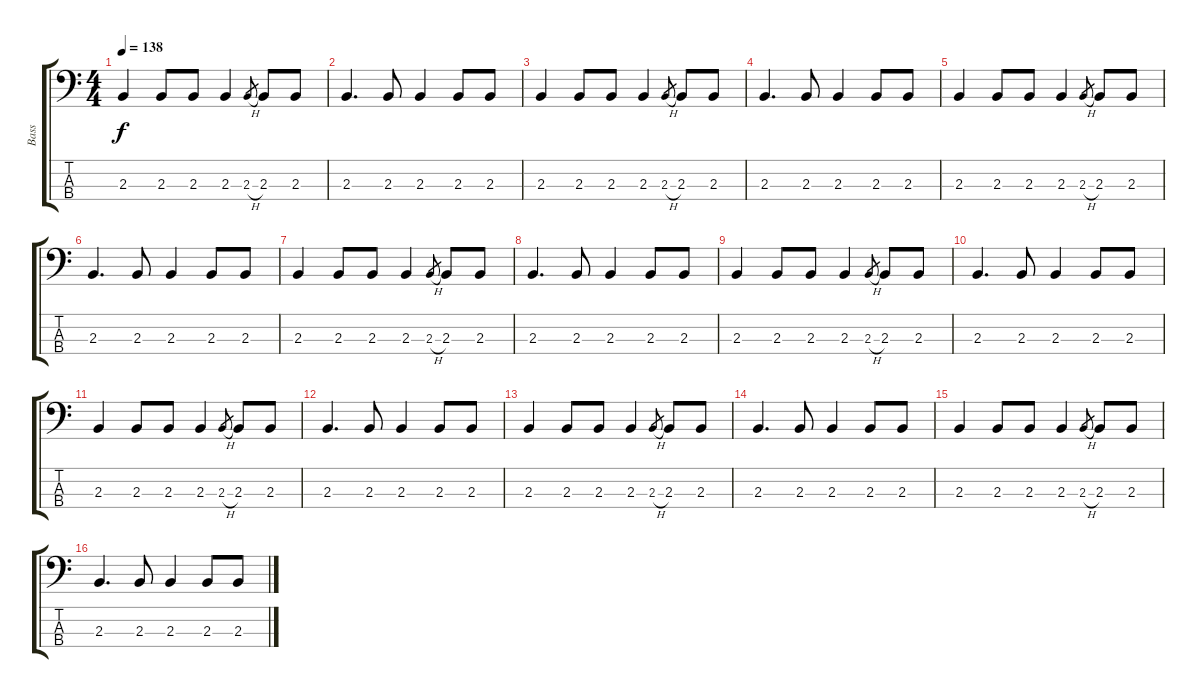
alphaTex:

\track ("Bass" "Bass") {instrument electricbasspick}
\staff {score tabs}
\tuning (G2 D2 A1 E1) {hide}
\ts (4 4)
\tempo 138
\clef f4
\ks c
2.3.4{dy f} 2.3.8 2.3.8 2.3.4 2.3{h}.8{gr} 2.3.8 2.3.8 |
2.3.4{d} 2.3.8 2.3.4 2.3.8 2.3.8 |
2.3.4 2.3.8 2.3.8 2.3.4 2.3{h}.8{gr} 2.3.8 2.3.8 |
2.3.4{d} 2.3.8 2.3.4 2.3.8 2.3.8 |
2.3.4 2.3.8 2.3.8 2.3.4 2.3{h}.8{gr} 2.3.8 2.3.8 |
2.3.4{d} 2.3.8 2.3.4 2.3.8 2.3.8 |
2.3.4 2.3.8 2.3.8 2.3.4 2.3{h}.8{gr} 2.3.8 2.3.8 |
2.3.4{d} 2.3.8 2.3.4 2.3.8 2.3.8 |
2.3.4 2.3.8 2.3.8 2.3.4 2.3{h}.8{gr} 2.3.8 2.3.8 |
2.3.4{d} 2.3.8 2.3.4 2.3.8 2.3.8 |
2.3.4 2.3.8 2.3.8 2.3.4 2.3{h}.8{gr} 2.3.8 2.3.8 |
2.3.4{d} 2.3.8 2.3.4 2.3.8 2.3.8 |
2.3.4 2.3.8 2.3.8 2.3.4 2.3{h}.8{gr} 2.3.8 2.3.8 |
2.3.4{d} 2.3.8 2.3.4 2.3.8 2.3.8 |
2.3.4 2.3.8 2.3.8 2.3.4 2.3{h}.8{gr} 2.3.8 2.3.8 |
2.3.4{d} 2.3.8 2.3.4 2.3.8 2.3.8
